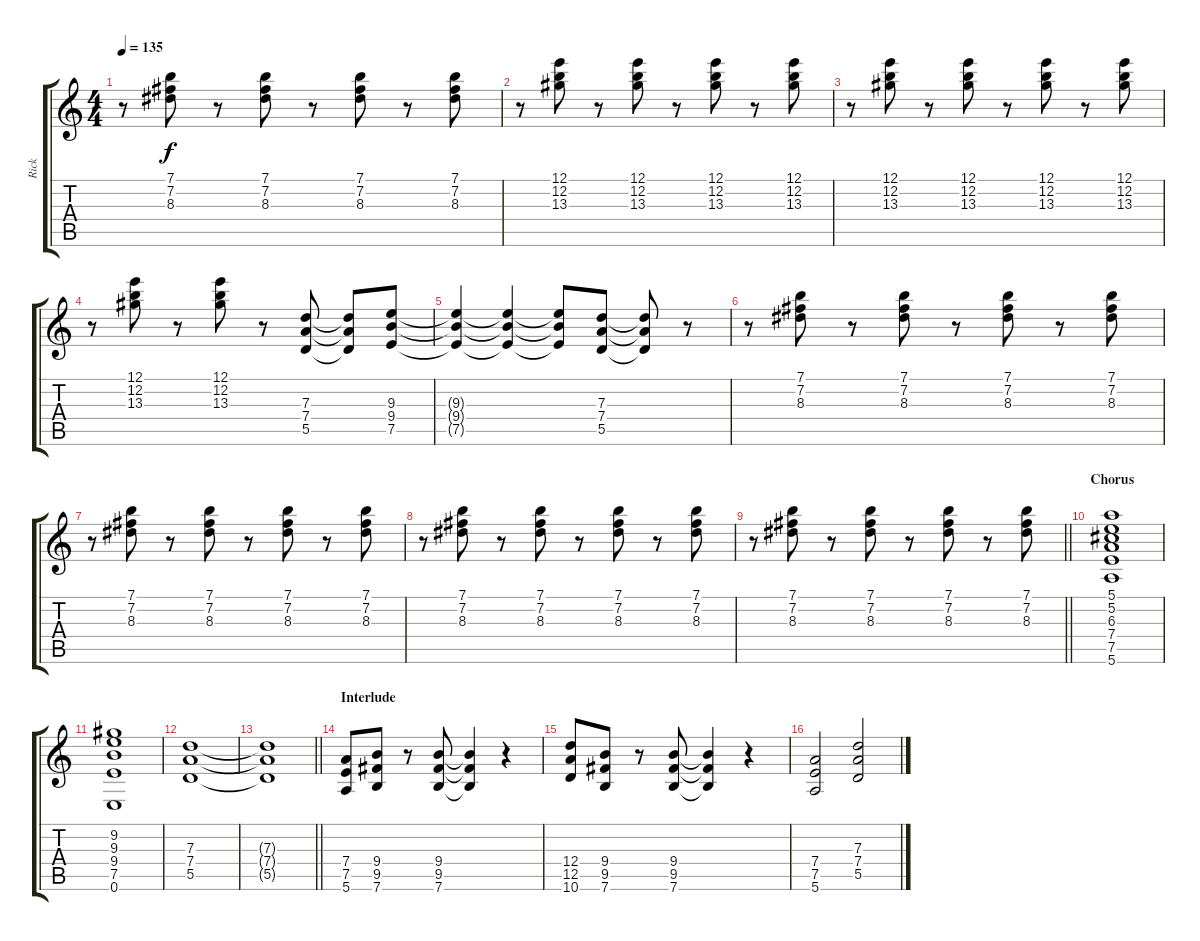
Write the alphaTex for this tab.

\track ("Rick" "Rick") {instrument distortionguitar}
\staff {score tabs}
\tuning (E4 B3 G3 D3 A2 E2) {hide}
\ts (4 4)
\tempo 135
\clef g2
\ks c
r.8{dy f} (7.1 7.2 8.3).8 r.8 (7.1 7.2 8.3).8 r.8 (7.1 7.2 8.3).8 r.8 (7.1 7.2 8.3).8 |
r.8 (12.1 12.2 13.3).8 r.8 (12.1 12.2 13.3).8 r.8 (12.1 12.2 13.3).8 r.8 (12.1 12.2 13.3).8 |
r.8 (12.1 12.2 13.3).8 r.8 (12.1 12.2 13.3).8 r.8 (12.1 12.2 13.3).8 r.8 (12.1 12.2 13.3).8 |
r.8 (12.1 12.2 13.3).8 r.8 (12.1 12.2 13.3).8 r.8 (7.3 7.4 5.5).8 (7.3{t} 7.4{t} 5.5{t}).8 (9.3 9.4 7.5).8 |
(9.3{t} 9.4{t} 7.5{t}).4 (9.3{t} 9.4{t} 7.5{t}).4 (9.3{t} 9.4{t} 7.5{t}).8 (7.3 7.4 5.5).8 (7.3{t} 7.4{t} 5.5{t}).8 r.8 |
r.8 (7.1 7.2 8.3).8 r.8 (7.1 7.2 8.3).8 r.8 (7.1 7.2 8.3).8 r.8 (7.1 7.2 8.3).8 |
r.8 (7.1 7.2 8.3).8 r.8 (7.1 7.2 8.3).8 r.8 (7.1 7.2 8.3).8 r.8 (7.1 7.2 8.3).8 |
r.8 (7.1 7.2 8.3).8 r.8 (7.1 7.2 8.3).8 r.8 (7.1 7.2 8.3).8 r.8 (7.1 7.2 8.3).8 |
\barLineRight lightlight
r.8 (7.1 7.2 8.3).8 r.8 (7.1 7.2 8.3).8 r.8 (7.1 7.2 8.3).8 r.8 (7.1 7.2 8.3).8 |
\section ("" "Chorus")
(5.1 5.2 6.3 7.4 7.5 5.6).1 |
(9.2 9.3 9.4 7.5 0.6).1 |
(7.3 7.4 5.5).1 |
\barLineRight lightlight
(7.3{t} 7.4{t} 5.5{t}).1 |
\section ("" "Interlude")
(7.4 7.5 5.6).8 (9.4 9.5 7.6).8 r.8 (9.4 9.5 7.6).8 (9.4{t} 9.5{t} 7.6{t}).4 r.4 |
(12.4 12.5 10.6).8 (9.4 9.5 7.6).8 r.8 (9.4 9.5 7.6).8 (9.4{t} 9.5{t} 7.6{t}).4 r.4 |
(7.4 7.5 5.6).2 (7.3 7.4 5.5).2
